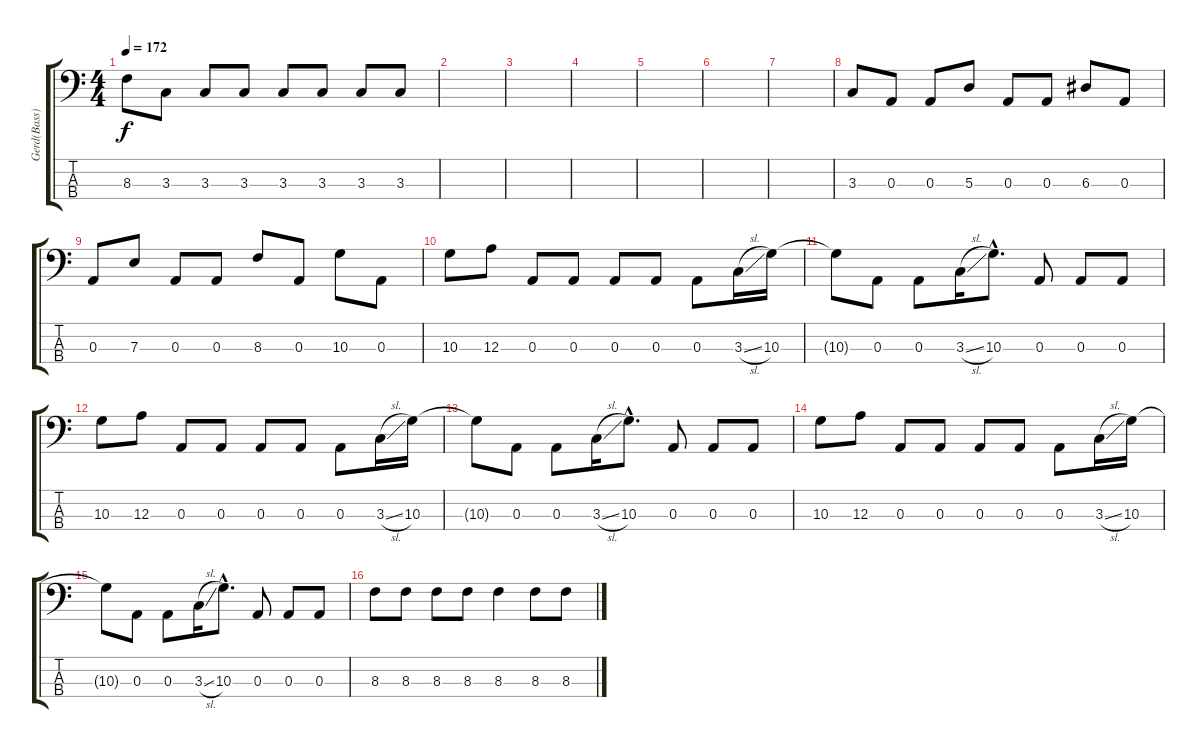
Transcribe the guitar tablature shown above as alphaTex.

\track ("Gerd(Bass)" "Gerd(Bass)") {instrument fretlessbass}
\staff {score tabs}
\tuning (G2 D2 A1 E1) {hide}
\ts (4 4)
\tempo 172
\clef f4
\ks c
8.3.8{dy f} 3.3.8 3.3.8 3.3.8 3.3.8 3.3.8 3.3.8 3.3.8 |
|
|
|
|
|
|
3.3.8 0.3.8 0.3.8 5.3.8 0.3.8 0.3.8 6.3.8 0.3.8 |
0.3.8 7.3.8 0.3.8 0.3.8 8.3.8 0.3.8 10.3.8 0.3.8 |
10.3.8 12.3.8 0.3.8 0.3.8 0.3.8 0.3.8 0.3.8 3.3{sl}.16 10.3.16 |
10.3{t}.8 0.3.8 0.3.8 3.3{sl}.16 10.3{hac}.8{d} 0.3.8 0.3.8 0.3.8 |
10.3.8 12.3.8 0.3.8 0.3.8 0.3.8 0.3.8 0.3.8 3.3{sl}.16 10.3.16 |
10.3{t}.8 0.3.8 0.3.8 3.3{sl}.16 10.3{hac}.8{d} 0.3.8 0.3.8 0.3.8 |
10.3.8 12.3.8 0.3.8 0.3.8 0.3.8 0.3.8 0.3.8 3.3{sl}.16 10.3.16 |
10.3{t}.8 0.3.8 0.3.8 3.3{sl}.16 10.3{hac}.8{d} 0.3.8 0.3.8 0.3.8 |
8.3.8 8.3.8 8.3.8 8.3.8 8.3.4 8.3.8 8.3.8
